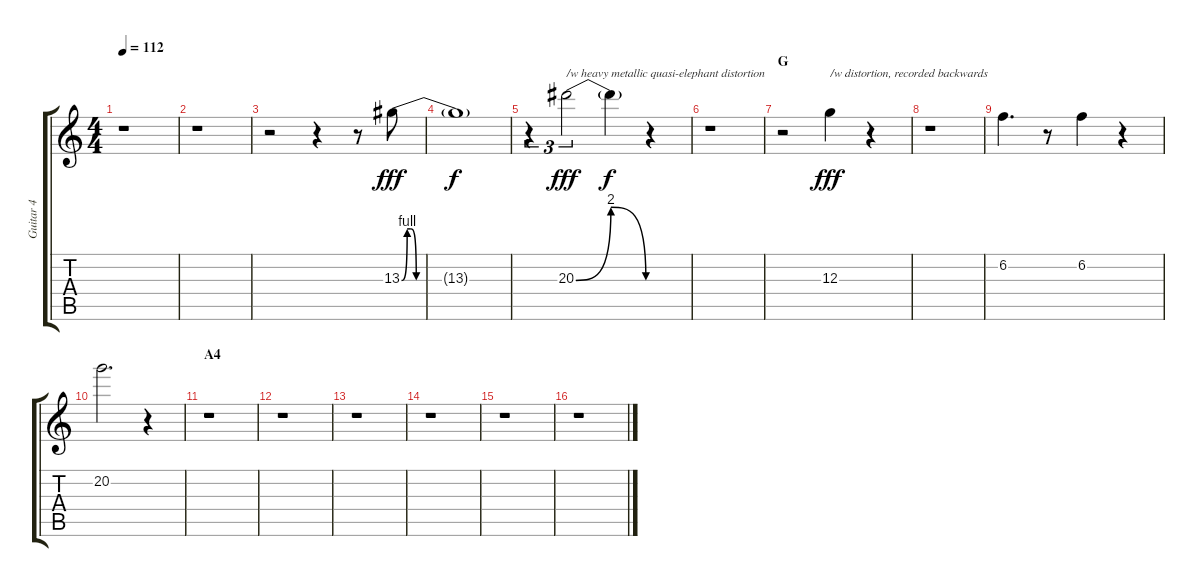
\track ("Guitar 4" "Guitar 4") {instrument electricguitarclean}
\staff {score tabs}
\tuning (E4 B3 G3 D3 A2 E2) {hide}
\ts (4 4)
\tempo 112
\clef g2
\ks c
r.1{dy fff} |
r.1 |
r.2 r.4 r.8 13.3{be (custom 0 0 3 4 5 4 8 0 60 0)}.8 |
13.3{t}.1{dy f} |
r.4{tu (3 2)} 20.3{be (bendrelease 0 0 20 8 45 8 60 0)}.2{tu (3 2) txt "/w heavy metallic quasi-elephant distortion" dy fff instrument guitarharmonics} 20.3{t}.4{dy f} r.4 |
r.1 |
\section ("" "G")
r.2 12.3.4{txt "/w distortion, recorded backwards" dy fff instrument distortionguitar} r.4 |
r.1 |
6.2.4{d} r.8 6.2.4 r.4 |
20.2.2{d} r.4 |
\section ("" "A4")
r.1 |
r.1 |
r.1 |
r.1 |
r.1 |
r.1
